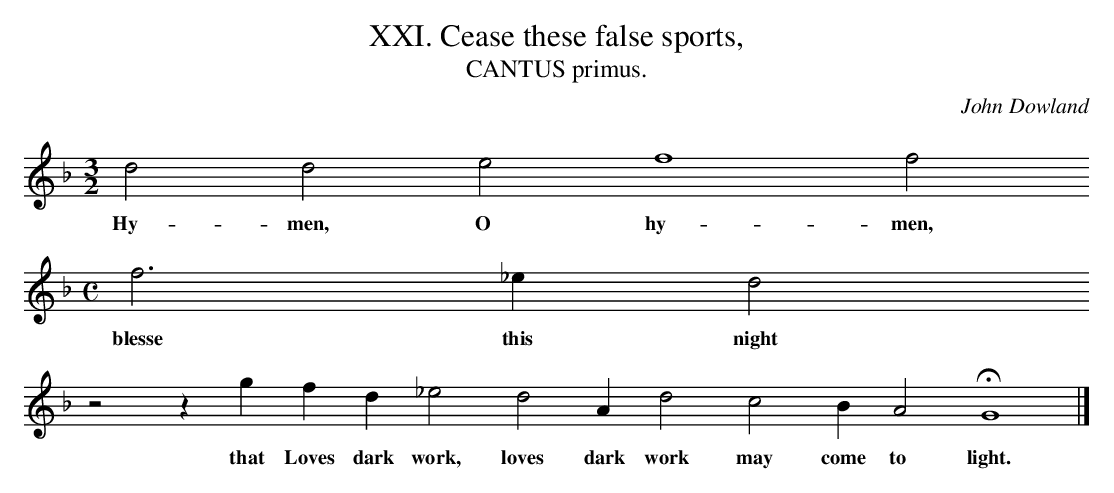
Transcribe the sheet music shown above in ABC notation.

X:1
T:XXI. Cease these false sports,
T: CANTUS primus.
C: John Dowland
L:1/4
M:C
z16 z16 z16 z16 z16 z16 z16 z16 z16 z16 z8 %z16 %z16 z16
K:G dor
M:3/2
L:1/4
d2 d2 e2 f4 f2
w:Hy- men, O hy- men,
M:C
L:1/4
f3 _e d2
w: blesse this night
z2 z g f d _e2 d2 A d2 c2 B A2 HG4 |]
w: that Loves dark work, loves dark work may come to light.
